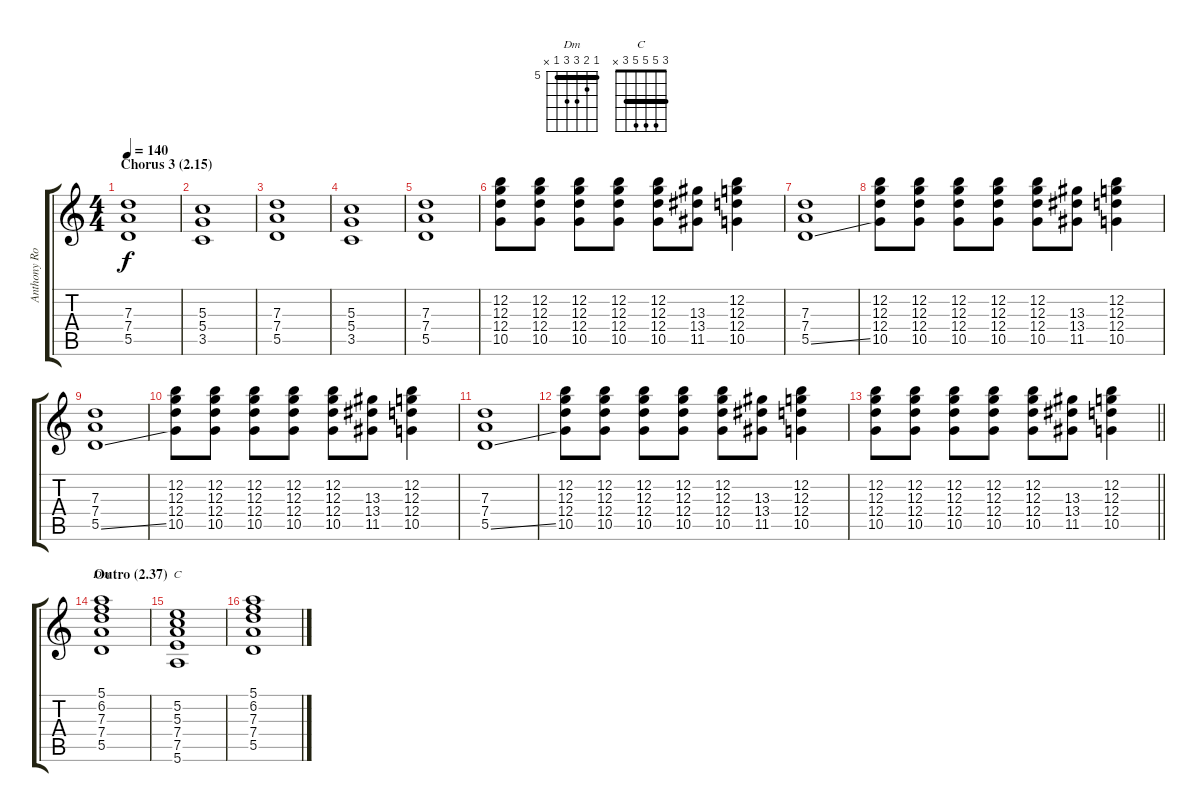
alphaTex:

\track ("Anthony Rossomando (Rhythm)" "Anthony Ro") {instrument distortionguitar}
\staff {score tabs}
\tuning (E4 B3 G3 D3 A2 E2) {hide}
\chord ("Dm" 5 6 7 7 5 x) {firstfret 5 barre 5}
\chord ("C" 3 5 5 5 3 x) {barre 3}
\ts (4 4)
\section ("" "Chorus 3 (2.15)")
\tempo 140
\clef g2
\ks c
(7.3 7.4 5.5).1{dy f} |
(5.3 5.4 3.5).1 |
(7.3 7.4 5.5).1 |
(5.3 5.4 3.5).1 |
(7.3 7.4 5.5).1 |
(12.2 12.3 12.4 10.5).8 (12.2 12.3 12.4 10.5).8 (12.2 12.3 12.4 10.5).8 (12.2 12.3 12.4 10.5).8 (12.2 12.3 12.4 10.5).8 (13.3 13.4 11.5).8 (12.2 12.3 12.4 10.5).4 |
(7.3 7.4 5.5{ss}).1 |
(12.2 12.3 12.4 10.5).8 (12.2 12.3 12.4 10.5).8 (12.2 12.3 12.4 10.5).8 (12.2 12.3 12.4 10.5).8 (12.2 12.3 12.4 10.5).8 (13.3 13.4 11.5).8 (12.2 12.3 12.4 10.5).4 |
(7.3 7.4 5.5{ss}).1 |
(12.2 12.3 12.4 10.5).8 (12.2 12.3 12.4 10.5).8 (12.2 12.3 12.4 10.5).8 (12.2 12.3 12.4 10.5).8 (12.2 12.3 12.4 10.5).8 (13.3 13.4 11.5).8 (12.2 12.3 12.4 10.5).4 |
(7.3 7.4 5.5{ss}).1 |
(12.2 12.3 12.4 10.5).8 (12.2 12.3 12.4 10.5).8 (12.2 12.3 12.4 10.5).8 (12.2 12.3 12.4 10.5).8 (12.2 12.3 12.4 10.5).8 (13.3 13.4 11.5).8 (12.2 12.3 12.4 10.5).4 |
\barLineRight lightlight
(12.2 12.3 12.4 10.5).8 (12.2 12.3 12.4 10.5).8 (12.2 12.3 12.4 10.5).8 (12.2 12.3 12.4 10.5).8 (12.2 12.3 12.4 10.5).8 (13.3 13.4 11.5).8 (12.2 12.3 12.4 10.5).4 |
\section ("" "Outro (2.37)")
(5.1 6.2 7.3 7.4 5.5).1{ch "Dm"} |
(5.2 5.3 7.4 7.5 5.6).1{ch "C"} |
(5.1 6.2 7.3 7.4 5.5).1
